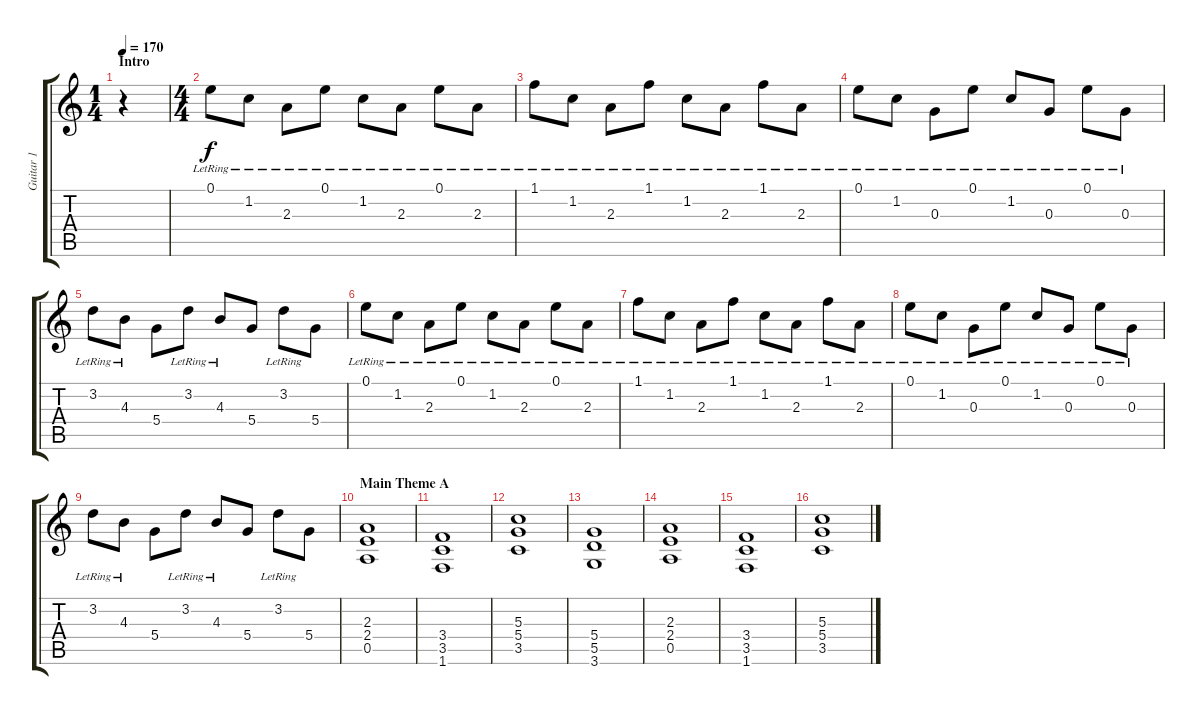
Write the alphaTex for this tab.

\track ("Guitar 1" "Guitar 1") {instrument overdrivenguitar}
\staff {score tabs}
\tuning (E4 B3 G3 D3 A2 E2) {hide}
\ts (1 4)
\section ("" "Intro")
\tempo 170
\clef g2
\ks c
r.4{dy f instrument overdrivenguitar} |
\ts (4 4)
0.1{lr}.8{instrument electricguitarclean} 1.2{lr}.8 2.3{lr}.8 0.1{lr}.8 1.2{lr}.8 2.3{lr}.8 0.1{lr}.8 2.3{lr}.8 |
1.1{lr}.8 1.2{lr}.8 2.3{lr}.8 1.1{lr}.8 1.2{lr}.8 2.3{lr}.8 1.1{lr}.8 2.3{lr}.8 |
0.1{lr}.8 1.2{lr}.8 0.3{lr}.8 0.1{lr}.8 1.2{lr}.8 0.3{lr}.8 0.1{lr}.8 0.3{lr}.8 |
3.2{lr}.8 4.3{lr}.8 5.4.8 3.2{lr}.8 4.3{lr}.8 5.4.8 3.2{lr}.8 5.4.8 |
0.1{lr}.8 1.2{lr}.8 2.3{lr}.8 0.1{lr}.8 1.2{lr}.8 2.3{lr}.8 0.1{lr}.8 2.3{lr}.8 |
1.1{lr}.8 1.2{lr}.8 2.3{lr}.8 1.1{lr}.8 1.2{lr}.8 2.3{lr}.8 1.1{lr}.8 2.3{lr}.8 |
0.1{lr}.8 1.2{lr}.8 0.3{lr}.8 0.1{lr}.8 1.2{lr}.8 0.3{lr}.8 0.1{lr}.8 0.3{lr}.8 |
3.2{lr}.8 4.3{lr}.8 5.4.8 3.2{lr}.8 4.3{lr}.8 5.4.8 3.2{lr}.8 5.4.8 |
\section ("" "Main Theme A")
(2.3 2.4 0.5).1{instrument overdrivenguitar} |
(3.4 3.5 1.6).1 |
(5.3 5.4 3.5).1 |
(5.4 5.5 3.6).1 |
(2.3 2.4 0.5).1 |
(3.4 3.5 1.6).1 |
(5.3 5.4 3.5).1
